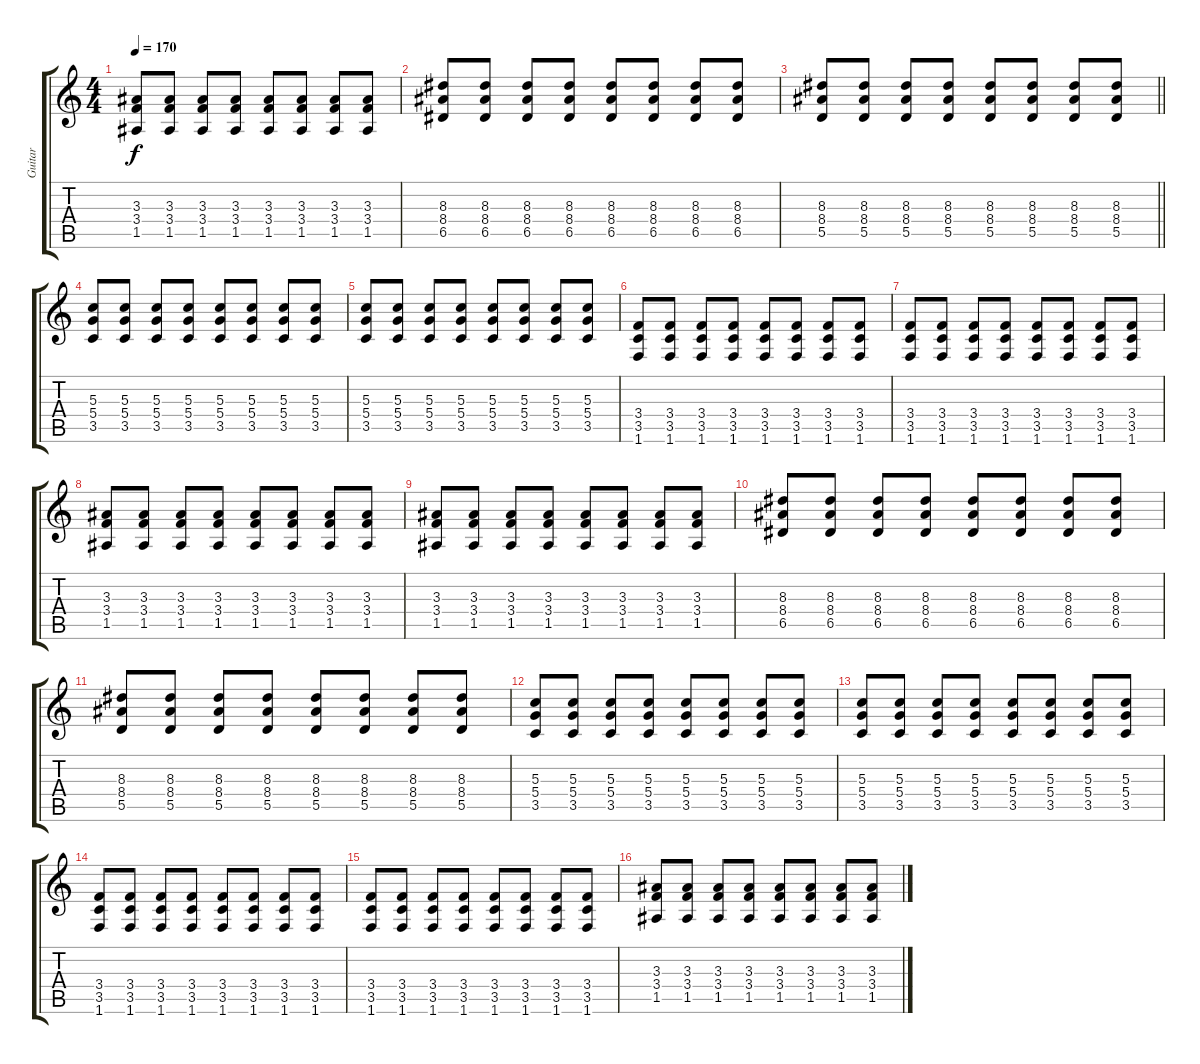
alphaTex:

\track ("Guitar" "Guitar") {instrument distortionguitar}
\staff {score tabs}
\tuning (E4 B3 G3 D3 A2 E2) {hide}
\ts (4 4)
\tempo 170
\clef g2
\ks c
(3.3 3.4 1.5).8{dy f} (3.3 3.4 1.5).8 (3.3 3.4 1.5).8 (3.3 3.4 1.5).8 (3.3 3.4 1.5).8 (3.3 3.4 1.5).8 (3.3 3.4 1.5).8 (3.3 3.4 1.5).8 |
(8.3 8.4 6.5).8 (8.3 8.4 6.5).8 (8.3 8.4 6.5).8 (8.3 8.4 6.5).8 (8.3 8.4 6.5).8 (8.3 8.4 6.5).8 (8.3 8.4 6.5).8 (8.3 8.4 6.5).8 |
\barLineRight lightlight
(8.3 8.4 5.5).8 (8.3 8.4 5.5).8 (8.3 8.4 5.5).8 (8.3 8.4 5.5).8 (8.3 8.4 5.5).8 (8.3 8.4 5.5).8 (8.3 8.4 5.5).8 (8.3 8.4 5.5).8 |
(5.3 5.4 3.5).8 (5.3 5.4 3.5).8 (5.3 5.4 3.5).8 (5.3 5.4 3.5).8 (5.3 5.4 3.5).8 (5.3 5.4 3.5).8 (5.3 5.4 3.5).8 (5.3 5.4 3.5).8 |
(5.3 5.4 3.5).8 (5.3 5.4 3.5).8 (5.3 5.4 3.5).8 (5.3 5.4 3.5).8 (5.3 5.4 3.5).8 (5.3 5.4 3.5).8 (5.3 5.4 3.5).8 (5.3 5.4 3.5).8 |
(3.4 3.5 1.6).8 (3.4 3.5 1.6).8 (3.4 3.5 1.6).8 (3.4 3.5 1.6).8 (3.4 3.5 1.6).8 (3.4 3.5 1.6).8 (3.4 3.5 1.6).8 (3.4 3.5 1.6).8 |
(3.4 3.5 1.6).8 (3.4 3.5 1.6).8 (3.4 3.5 1.6).8 (3.4 3.5 1.6).8 (3.4 3.5 1.6).8 (3.4 3.5 1.6).8 (3.4 3.5 1.6).8 (3.4 3.5 1.6).8 |
(3.3 3.4 1.5).8 (3.3 3.4 1.5).8 (3.3 3.4 1.5).8 (3.3 3.4 1.5).8 (3.3 3.4 1.5).8 (3.3 3.4 1.5).8 (3.3 3.4 1.5).8 (3.3 3.4 1.5).8 |
(3.3 3.4 1.5).8 (3.3 3.4 1.5).8 (3.3 3.4 1.5).8 (3.3 3.4 1.5).8 (3.3 3.4 1.5).8 (3.3 3.4 1.5).8 (3.3 3.4 1.5).8 (3.3 3.4 1.5).8 |
(8.3 8.4 6.5).8 (8.3 8.4 6.5).8 (8.3 8.4 6.5).8 (8.3 8.4 6.5).8 (8.3 8.4 6.5).8 (8.3 8.4 6.5).8 (8.3 8.4 6.5).8 (8.3 8.4 6.5).8 |
(8.3 8.4 5.5).8 (8.3 8.4 5.5).8 (8.3 8.4 5.5).8 (8.3 8.4 5.5).8 (8.3 8.4 5.5).8 (8.3 8.4 5.5).8 (8.3 8.4 5.5).8 (8.3 8.4 5.5).8 |
(5.3 5.4 3.5).8 (5.3 5.4 3.5).8 (5.3 5.4 3.5).8 (5.3 5.4 3.5).8 (5.3 5.4 3.5).8 (5.3 5.4 3.5).8 (5.3 5.4 3.5).8 (5.3 5.4 3.5).8 |
(5.3 5.4 3.5).8 (5.3 5.4 3.5).8 (5.3 5.4 3.5).8 (5.3 5.4 3.5).8 (5.3 5.4 3.5).8 (5.3 5.4 3.5).8 (5.3 5.4 3.5).8 (5.3 5.4 3.5).8 |
(3.4 3.5 1.6).8 (3.4 3.5 1.6).8 (3.4 3.5 1.6).8 (3.4 3.5 1.6).8 (3.4 3.5 1.6).8 (3.4 3.5 1.6).8 (3.4 3.5 1.6).8 (3.4 3.5 1.6).8 |
(3.4 3.5 1.6).8 (3.4 3.5 1.6).8 (3.4 3.5 1.6).8 (3.4 3.5 1.6).8 (3.4 3.5 1.6).8 (3.4 3.5 1.6).8 (3.4 3.5 1.6).8 (3.4 3.5 1.6).8 |
(3.3 3.4 1.5).8 (3.3 3.4 1.5).8 (3.3 3.4 1.5).8 (3.3 3.4 1.5).8 (3.3 3.4 1.5).8 (3.3 3.4 1.5).8 (3.3 3.4 1.5).8 (3.3 3.4 1.5).8
